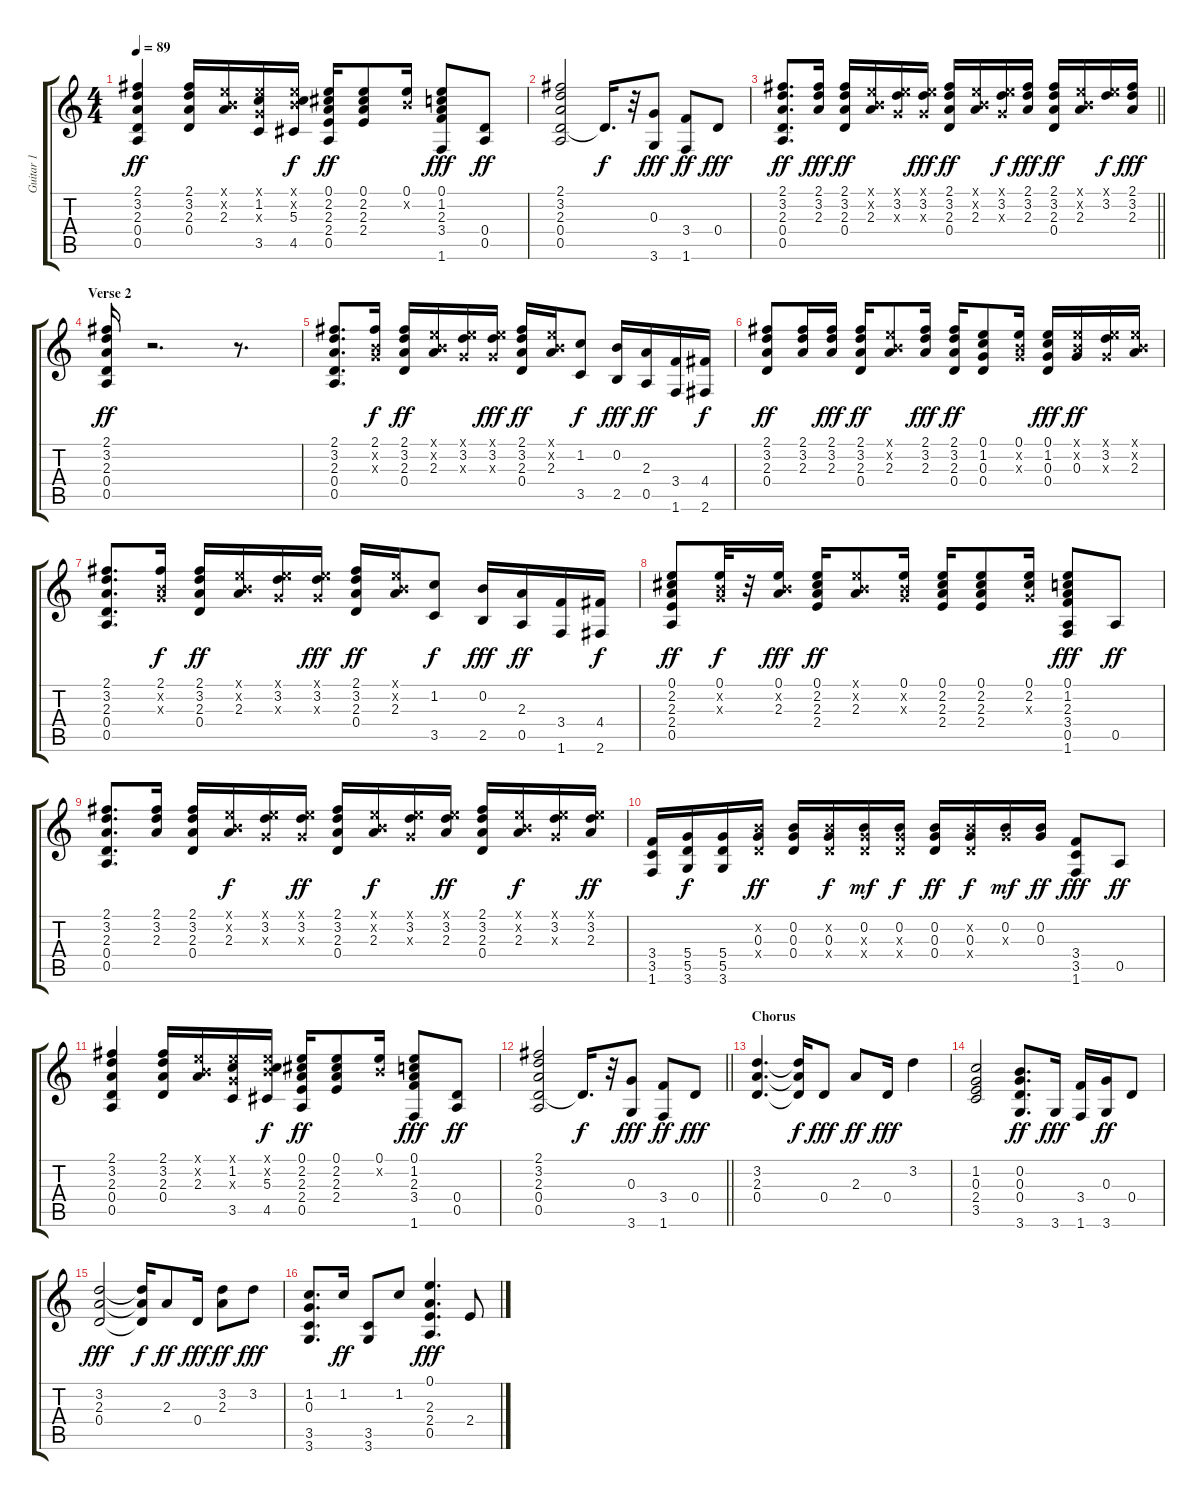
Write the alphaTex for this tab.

\track ("Guitar 1" "Guitar 1") {instrument distortionguitar}
\staff {score tabs}
\tuning (E4 B3 G3 D3 A2 E2) {hide}
\ts (4 4)
\tempo 89
\clef g2
\ks c
(2.1 3.2 2.3 0.4 0.5).4{dy ff} (2.1 3.2 2.3 0.4).16 (0.1{x} 0.2{x} 2.3).16 (0.1{x} 1.2 0.3{x} 3.5).16 (0.1{x} 0.2{x} 5.3 4.5).16{dy f} (0.1 2.2 2.3 2.4 0.5).16{dy ff} (0.1 2.2 2.3 2.4).8 (0.1 0.2{x}).16 (0.1 1.2 2.3 3.4 1.6).8{dy fff} (0.4 0.5).8{dy ff} |
(2.1 3.2 2.3 0.4 0.5).2 0.4{t}.16{d dy f} r.32 (0.3 3.6).8{dy fff} (3.4 1.6).8{dy ff} 0.4.8{dy fff} |
\barLineRight lightlight
(2.1 3.2 2.3 0.4 0.5).8{d dy ff} (2.1 3.2 2.3).16{dy fff} (2.1 3.2 2.3 0.4).16{dy ff} (0.1{x} 0.2{x} 2.3).16 (0.1{x} 3.2 0.3{x}).16 (0.1{x} 3.2 0.3{x}).16{dy fff} (2.1 3.2 2.3 0.4).16{dy ff} (0.1{x} 0.2{x} 2.3).16 (0.1{x} 3.2 0.3{x}).16{dy f} (2.1 3.2 2.3).16{dy fff} (2.1 3.2 2.3 0.4).16{dy ff} (0.1{x} 0.2{x} 2.3).16 (0.1{x} 3.2).16{dy f} (2.1 3.2 2.3).16{dy fff} |
\section ("" "Verse 2")
(2.1 3.2 2.3 0.4 0.5).16{dy ff} r.2{d} r.8{d} |
(2.1 3.2 2.3 0.4 0.5).8{d} (2.1 0.2{x} 0.3{x}).16{dy f} (2.1 3.2 2.3 0.4).16{dy ff} (0.1{x} 0.2{x} 2.3).16 (0.1{x} 3.2 0.3{x}).16 (0.1{x} 3.2 0.3{x}).16{dy fff} (2.1 3.2 2.3 0.4).16{dy ff} (0.1{x} 0.2{x} 2.3).16 (1.2 3.5).8{dy f} (0.2 2.5).16{dy fff} (2.3 0.5).16{dy ff} (3.4 1.6).16 (4.4 2.6).16{dy f} |
(2.1 3.2 2.3 0.4).8{dy ff} (2.1 3.2 2.3).16 (2.1 3.2 2.3).16{dy fff} (2.1 3.2 2.3 0.4).16{dy ff} (0.1{x} 0.2{x} 2.3).8 (2.1 3.2 2.3).16{dy fff} (2.1 3.2 2.3 0.4).16{dy ff} (0.1 1.2 0.3 0.4).8 (0.1 0.2{x} 0.3{x}).16 (0.1 1.2 0.3 0.4).16{dy fff} (0.1{x} 0.2{x} 0.3).16{dy ff} (0.1{x} 3.2 0.3{x}).16 (0.1{x} 0.2{x} 2.3).16 |
(2.1 3.2 2.3 0.4 0.5).8{d} (2.1 0.2{x} 0.3{x}).16{dy f} (2.1 3.2 2.3 0.4).16{dy ff} (0.1{x} 0.2{x} 2.3).16 (0.1{x} 3.2 0.3{x}).16 (0.1{x} 3.2 0.3{x}).16{dy fff} (2.1 3.2 2.3 0.4).16{dy ff} (0.1{x} 0.2{x} 2.3).16 (1.2 3.5).8{dy f} (0.2 2.5).16{dy fff} (2.3 0.5).16{dy ff} (3.4 1.6).16 (4.4 2.6).16{dy f} |
(0.1 2.2 2.3 2.4 0.5).8{dy ff} (0.1 0.2{x} 0.3{x}).32{dy f} r.32 (0.1 0.2{x} 2.3).16{dy fff} (0.1 2.2 2.3 2.4).16{dy ff} (0.1{x} 0.2{x} 2.3).8 (0.1 0.2{x} 0.3{x}).16 (0.1 2.2 2.3 2.4).16 (0.1 2.2 2.3 2.4).8 (0.1 2.2 0.3{x}).16 (0.1 1.2 2.3 3.4 0.5 1.6).8{dy fff} 0.5.8{dy ff} |
(2.1 3.2 2.3 0.4 0.5).8{d} (2.1 3.2 2.3).16 (2.1 3.2 2.3 0.4).16 (0.1{x} 0.2{x} 2.3).16{dy f} (0.1{x} 3.2 0.3{x}).16 (0.1{x} 3.2 0.3{x}).16{dy ff} (2.1 3.2 2.3 0.4).16 (0.1{x} 0.2{x} 2.3).16{dy f} (0.1{x} 3.2 0.3{x}).16 (0.1{x} 3.2 2.3).16{dy ff} (2.1 3.2 2.3 0.4).16 (0.1{x} 0.2{x} 2.3).16{dy f} (0.1{x} 3.2 0.3{x}).16 (0.1{x} 3.2 2.3).16{dy ff} |
(3.4 3.5 1.6).16 (5.4 5.5 3.6).16{dy f} (5.4 5.5 3.6).16 (0.2{x} 0.3 0.4{x}).16{dy ff} (0.2 0.3 0.4).16 (0.2{x} 0.3 0.4{x}).16{dy f} (0.2 0.3{x} 0.4{x}).16{dy mf} (0.2 0.3{x} 0.4{x}).16{dy f} (0.2 0.3 0.4).16{dy ff} (0.2{x} 0.3 0.4{x}).16{dy f} (0.2 0.3{x}).16{dy mf} (0.2 0.3).16{dy ff} (3.4 3.5 1.6).8{dy fff} 0.5.8{dy ff} |
(2.1 3.2 2.3 0.4 0.5).4 (2.1 3.2 2.3 0.4).16 (0.1{x} 0.2{x} 2.3).16 (0.1{x} 1.2 0.3{x} 3.5).16 (0.1{x} 0.2{x} 5.3 4.5).16{dy f} (0.1 2.2 2.3 2.4 0.5).16{dy ff} (0.1 2.2 2.3 2.4).8 (0.1 0.2{x}).16 (0.1 1.2 2.3 3.4 1.6).8{dy fff} (0.4 0.5).8{dy ff} |
\barLineRight lightlight
(2.1 3.2 2.3 0.4 0.5).2 0.4{t}.16{d dy f} r.32 (0.3 3.6).8{dy fff} (3.4 1.6).8{dy ff} 0.4.8{dy fff} |
\section ("" "Chorus")
(3.2 2.3 0.4).4{d} (3.2{t} 2.3{t} 0.4{t}).16{dy f} 0.4.8{dy fff} 2.3.8{dy ff} 0.4.16{dy fff} 3.2.4 |
(1.2 0.3 2.4 3.5).2 (0.2 0.3 0.4 3.6).8{d dy ff} 3.6.16{dy fff} (3.4 1.6).16 (0.3 3.6).16{dy ff} 0.4.8 |
(3.2 2.3 0.4).2{dy fff} (3.2{t} 2.3{t} 0.4{t}).16{dy f} 2.3.8{dy ff} 0.4.16{dy fff} (3.2 2.3).8{dy ff} 3.2.8{dy fff} |
(1.2 0.3 3.5 3.6).8{d} 1.2.16{dy ff} (3.5 3.6).8 1.2.8 (0.1 2.3 2.4 0.5).4{d dy fff} 2.4.8
